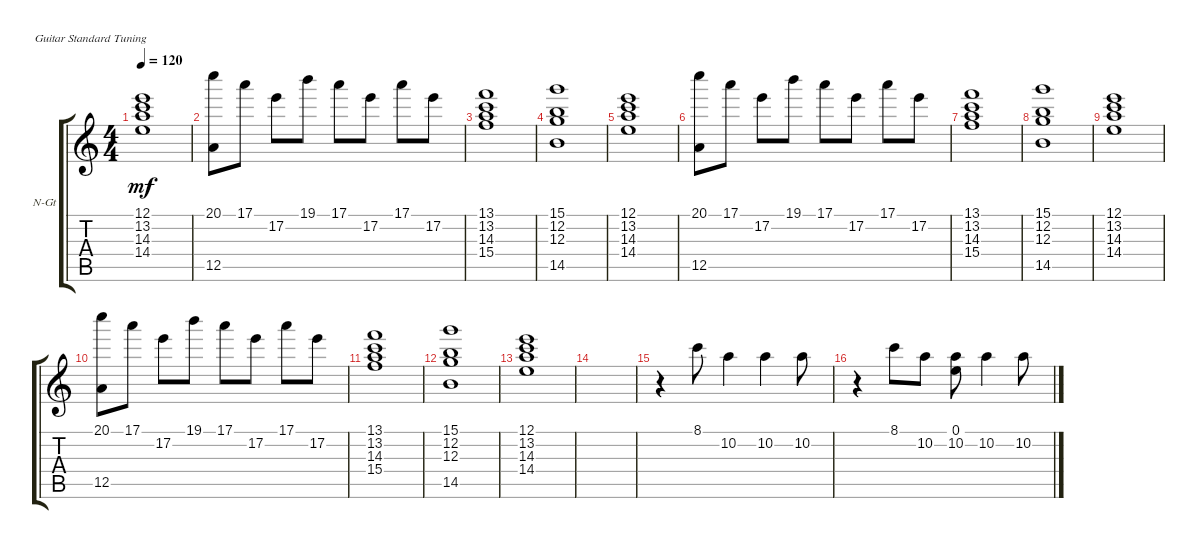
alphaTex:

\defaultSystemsLayout 4
\bracketExtendMode groupsimilarinstruments
\firstSystemTrackNameOrientation horizontal
\otherSystemsTrackNameOrientation horizontal
\track ("Guitar 2 ( may be Piano )" "N-Gt") {instrument acousticgrandpiano}
\staff {score tabs}
\tuning (E4 B3 G3 D3 A2 E2)
\displaytranspose 12
\ts (4 4)
\tempo 120
\clef g2
\scale
0.333333
\ks c
(12.1 13.2 14.3 14.4).1{dy mf} |
\scale
0.333333 (12.5 20.1).8 17.1.8 17.2.8 19.1.8 17.1.8 17.2.8 17.1.8 17.2.8 |
\scale
0.333333 (15.4 14.3 13.2 13.1).1 |
\scale
0.333333 (15.1 12.2 12.3 14.5).1 |
\scale
0.333333 (12.1 13.2 14.3 14.4).1 |
\scale
0.333333 (12.5 20.1).8 17.1.8 17.2.8 19.1.8 17.1.8 17.2.8 17.1.8 17.2.8 |
\scale
0.333333 (15.4 14.3 13.2 13.1).1 |
\scale
0.333333 (15.1 12.2 12.3 14.5).1 |
\scale
0.333333 (12.1 13.2 14.3 14.4).1 |
\scale
0.333333 (12.5 20.1).8 17.1.8 17.2.8 19.1.8 17.1.8 17.2.8 17.1.8 17.2.8 |
\scale
0.333333 (15.4 14.3 13.2 13.1).1 |
\scale
0.333333 (15.1 12.2 12.3 14.5).1 |
\scale
0.333333 (12.1 13.2 14.3 14.4).1 |
\scale
0.333333 |
\scale
0.333333 r.4 8.1.8 10.2.4 10.2.4 10.2.8 |
\scale
0.333333 r.4 8.1.8 10.2.8 (10.2 0.1).8 10.2.4 10.2.8
